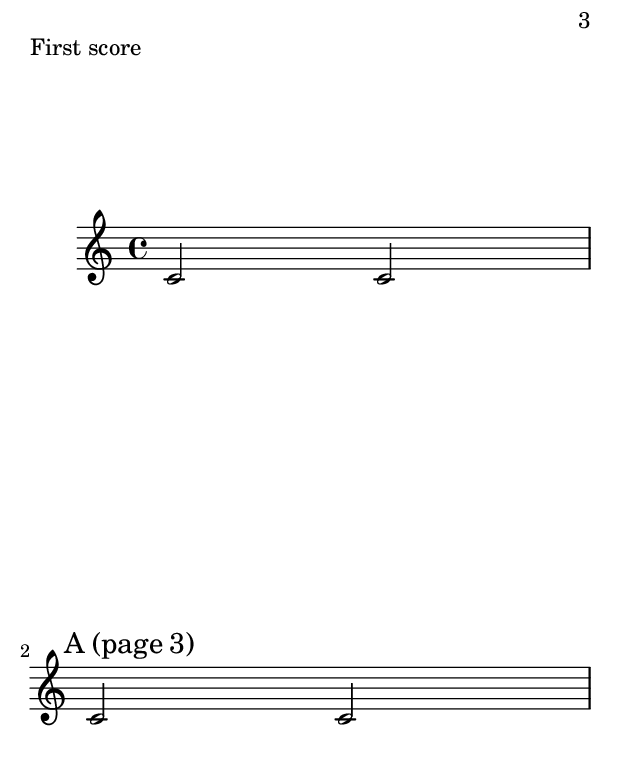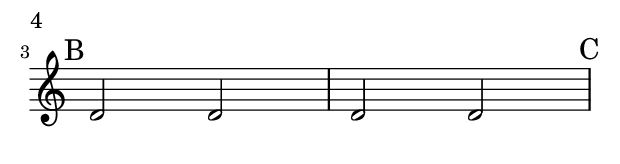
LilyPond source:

%% Do not edit this file; it is auto-generated from input/new
%% This file is in the public domain.
\version "2.11.62"
\header {
  lsrtags = "spacing"
  texidoc = "Page labels may be placed inside music or at top-level,
and referred to in markups."
  doctitle = "Page label"
} % begin verbatim

#(set-default-paper-size "a6")

#(define-markup-command (toc-line layout props label text)
  (symbol? markup?)
  (interpret-markup layout props
   (markup #:fill-line (text #:page-ref label "8" "?"))))

\book {
  \markup \huge \fill-line { \null Title Page \null }

  \pageBreak

  \label #'toc
  \markup \column {
    \large \fill-line { \null Table of contents \null }
    \toc-line #'toc "Table of contents"
    \toc-line #'firstScore "First Score"
    \toc-line #'markA "Mark A"
    \toc-line #'markB "Mark B"
    \toc-line #'markC "Mark C"
    \toc-line #'unknown "Unknown label"
  }

  \pageBreak

  \label #'firstScore
  \score {
    \new Staff \relative c' {
      c2 c
      \mark \markup {
        A (page \concat { \page-ref #'markA "0" "?" ) }
      } \label #'markA
      c2 c
      \pageBreak
      \mark "B" \label #'markB
      d2 d
      d2 d
      \once \override Score.RehearsalMark #'break-visibility =
        #begin-of-line-invisible
      \mark "C" \label #'markC
    }
    \header { piece = "First score" }
  }
}
